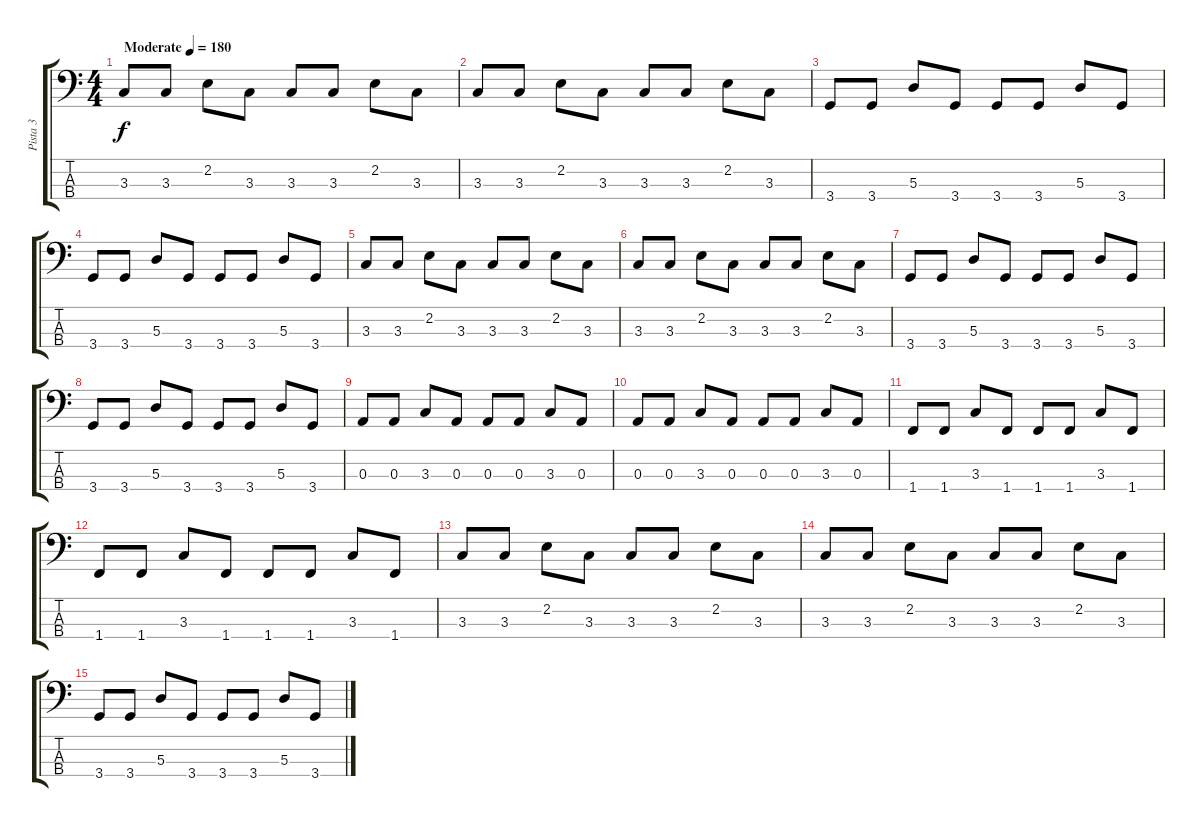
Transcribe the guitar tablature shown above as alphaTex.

\track ("Pista 3" "Pista 3") {instrument electricbasspick}
\staff {score tabs}
\tuning (G2 D2 A1 E1) {hide}
\ts (4 4)
\tempo (180 "Moderate")
\clef f4
\ks c
3.3.8{dy f instrument electricbasspick} 3.3.8 2.2.8 3.3.8 3.3.8 3.3.8 2.2.8 3.3.8 |
3.3.8 3.3.8 2.2.8 3.3.8 3.3.8 3.3.8 2.2.8 3.3.8 |
3.4.8 3.4.8 5.3.8 3.4.8 3.4.8 3.4.8 5.3.8 3.4.8 |
3.4.8 3.4.8 5.3.8 3.4.8 3.4.8 3.4.8 5.3.8 3.4.8 |
3.3.8 3.3.8 2.2.8 3.3.8 3.3.8 3.3.8 2.2.8 3.3.8 |
3.3.8 3.3.8 2.2.8 3.3.8 3.3.8 3.3.8 2.2.8 3.3.8 |
3.4.8 3.4.8 5.3.8 3.4.8 3.4.8 3.4.8 5.3.8 3.4.8 |
3.4.8 3.4.8 5.3.8 3.4.8 3.4.8 3.4.8 5.3.8 3.4.8 |
0.3.8 0.3.8 3.3.8 0.3.8 0.3.8 0.3.8 3.3.8 0.3.8 |
0.3.8 0.3.8 3.3.8 0.3.8 0.3.8 0.3.8 3.3.8 0.3.8 |
1.4.8 1.4.8 3.3.8 1.4.8 1.4.8 1.4.8 3.3.8 1.4.8 |
1.4.8 1.4.8 3.3.8 1.4.8 1.4.8 1.4.8 3.3.8 1.4.8 |
3.3.8 3.3.8 2.2.8 3.3.8 3.3.8 3.3.8 2.2.8 3.3.8 |
3.3.8 3.3.8 2.2.8 3.3.8 3.3.8 3.3.8 2.2.8 3.3.8 |
3.4.8 3.4.8 5.3.8 3.4.8 3.4.8 3.4.8 5.3.8 3.4.8
